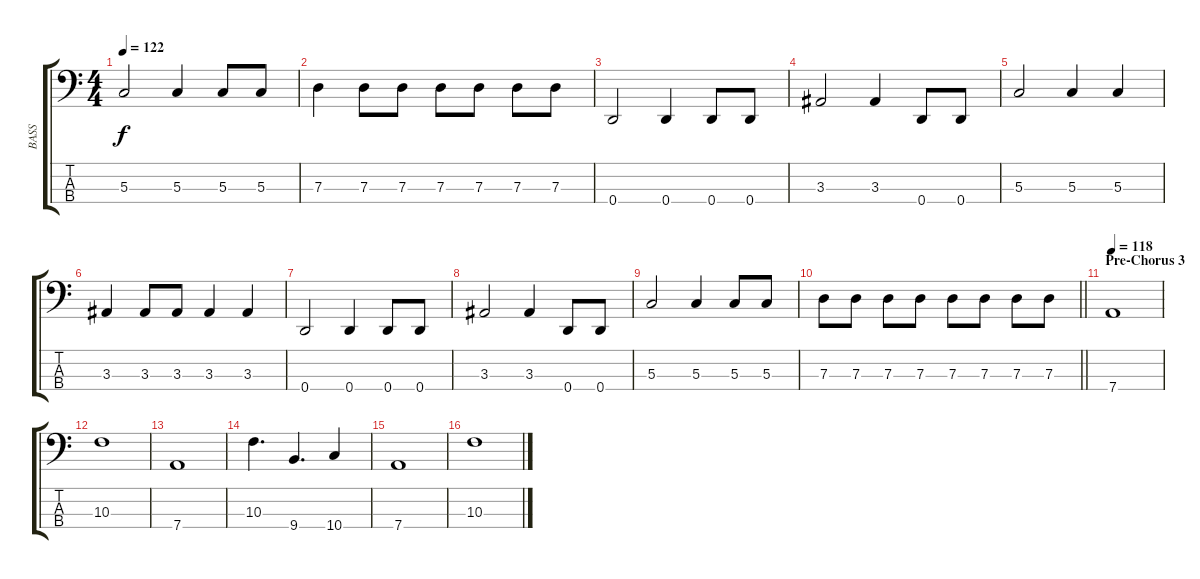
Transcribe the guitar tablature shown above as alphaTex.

\track ("BASS" "BASS") {instrument electricbassfinger}
\staff {score tabs}
\tuning (F2 C2 G1 D1) {hide}
\ts (4 4)
\tempo 122
\clef f4
\ks c
5.3.2{dy f} 5.3.4 5.3.8 5.3.8 |
7.3.4 7.3.8 7.3.8 7.3.8 7.3.8 7.3.8 7.3.8 |
0.4.2 0.4.4 0.4.8 0.4.8 |
3.3.2 3.3.4 0.4.8 0.4.8 |
5.3.2 5.3.4 5.3.4 |
3.3.4 3.3.8 3.3.8 3.3.4 3.3.4 |
0.4.2 0.4.4 0.4.8 0.4.8 |
3.3.2 3.3.4 0.4.8 0.4.8 |
5.3.2 5.3.4 5.3.8 5.3.8 |
\barLineRight lightlight
7.3.8 7.3.8 7.3.8 7.3.8 7.3.8 7.3.8 7.3.8 7.3.8 |
\section ("" "Pre-Chorus 3")
\tempo 118
7.4.1 |
10.3.1 |
7.4.1 |
10.3.4{d} 9.4.4{d} 10.4.4 |
7.4.1 |
10.3.1
